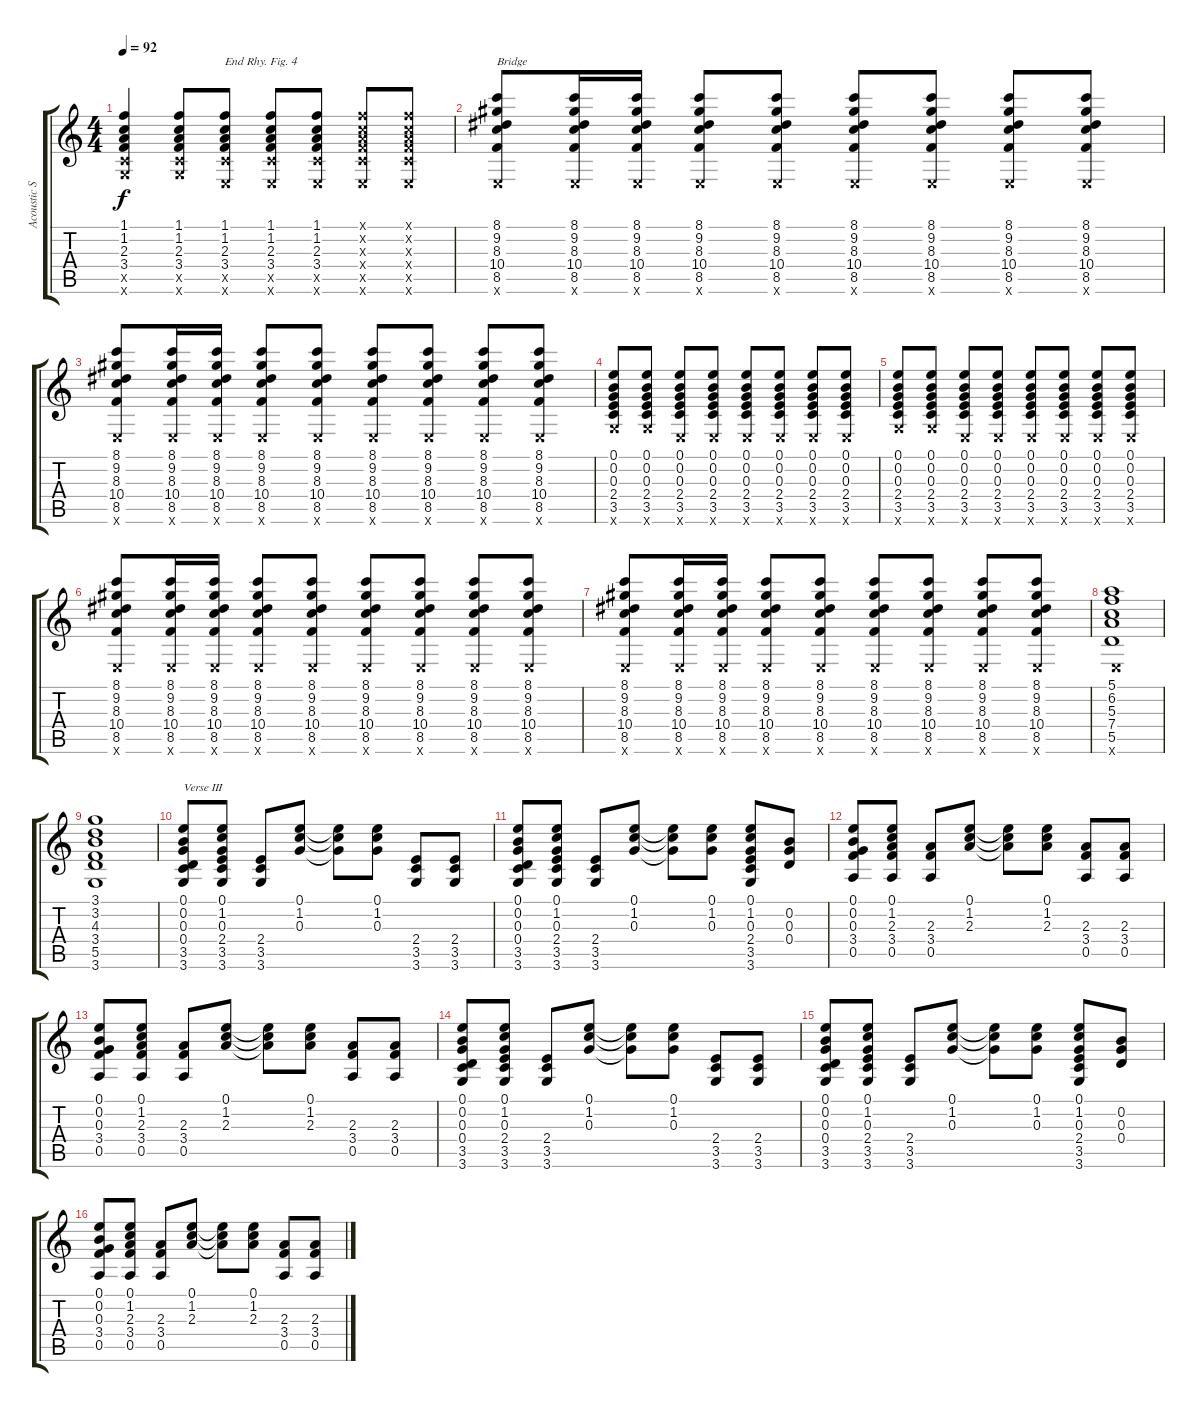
\track ("Acoustic Standard" "Acoustic S") {instrument acousticguitarsteel}
\staff {score tabs}
\tuning (E4 B3 G3 D3 A2 E2) {hide}
\ts (4 4)
\tempo 92
\clef g2
\ks c
(1.1 1.2 2.3 3.4 3.5{x} 3.6{x}).4{dy f} (1.1 1.2 2.3 3.4 3.5{x} 3.6{x}).8 (1.1 1.2 2.3 3.4 3.5{x} 0.6{x}).8{txt "End Rhy. Fig. 4"} (1.1 1.2 2.3 3.4 3.5{x} 0.6{x}).8 (1.1 1.2 2.3 3.4 3.5{x} 0.6{x}).8 (1.1{x} 1.2{x} 2.3{x} 3.4{x} 3.5{x} 0.6{x}).8 (1.1{x} 1.2{x} 2.3{x} 3.4{x} 3.5{x} 0.6{x}).8 |
(8.1 9.2 8.3 10.4 8.5 0.6{x}).8{txt "Bridge"} (8.1 9.2 8.3 10.4 8.5 0.6{x}).16 (8.1 9.2 8.3 10.4 8.5 0.6{x}).16 (8.1 9.2 8.3 10.4 8.5 0.6{x}).8 (8.1 9.2 8.3 10.4 8.5 0.6{x}).8 (8.1 9.2 8.3 10.4 8.5 0.6{x}).8 (8.1 9.2 8.3 10.4 8.5 0.6{x}).8 (8.1 9.2 8.3 10.4 8.5 0.6{x}).8 (8.1 9.2 8.3 10.4 8.5 0.6{x}).8 |
(8.1 9.2 8.3 10.4 8.5 0.6{x}).8 (8.1 9.2 8.3 10.4 8.5 0.6{x}).16 (8.1 9.2 8.3 10.4 8.5 0.6{x}).16 (8.1 9.2 8.3 10.4 8.5 0.6{x}).8 (8.1 9.2 8.3 10.4 8.5 0.6{x}).8 (8.1 9.2 8.3 10.4 8.5 0.6{x}).8 (8.1 9.2 8.3 10.4 8.5 0.6{x}).8 (8.1 9.2 8.3 10.4 8.5 0.6{x}).8 (8.1 9.2 8.3 10.4 8.5 0.6{x}).8 |
(0.1 0.2 0.3 2.4 3.5 3.6{x}).8 (0.1 0.2 0.3 2.4 3.5 3.6{x}).8 (0.1 0.2 0.3 2.4 3.5 0.6{x}).8 (0.1 0.2 0.3 2.4 3.5 0.6{x}).8 (0.1 0.2 0.3 2.4 3.5 0.6{x}).8 (0.1 0.2 0.3 2.4 3.5 0.6{x}).8 (0.1 0.2 0.3 2.4 3.5 0.6{x}).8 (0.1 0.2 0.3 2.4 3.5 0.6{x}).8 |
(0.1 0.2 0.3 2.4 3.5 3.6{x}).8 (0.1 0.2 0.3 2.4 3.5 3.6{x}).8 (0.1 0.2 0.3 2.4 3.5 0.6{x}).8 (0.1 0.2 0.3 2.4 3.5 0.6{x}).8 (0.1 0.2 0.3 2.4 3.5 0.6{x}).8 (0.1 0.2 0.3 2.4 3.5 0.6{x}).8 (0.1 0.2 0.3 2.4 3.5 0.6{x}).8 (0.1 0.2 0.3 2.4 3.5 0.6{x}).8 |
(8.1 9.2 8.3 10.4 8.5 0.6{x}).8 (8.1 9.2 8.3 10.4 8.5 0.6{x}).16 (8.1 9.2 8.3 10.4 8.5 0.6{x}).16 (8.1 9.2 8.3 10.4 8.5 0.6{x}).8 (8.1 9.2 8.3 10.4 8.5 0.6{x}).8 (8.1 9.2 8.3 10.4 8.5 0.6{x}).8 (8.1 9.2 8.3 10.4 8.5 0.6{x}).8 (8.1 9.2 8.3 10.4 8.5 0.6{x}).8 (8.1 9.2 8.3 10.4 8.5 0.6{x}).8 |
(8.1 9.2 8.3 10.4 8.5 0.6{x}).8 (8.1 9.2 8.3 10.4 8.5 0.6{x}).16 (8.1 9.2 8.3 10.4 8.5 0.6{x}).16 (8.1 9.2 8.3 10.4 8.5 0.6{x}).8 (8.1 9.2 8.3 10.4 8.5 0.6{x}).8 (8.1 9.2 8.3 10.4 8.5 0.6{x}).8 (8.1 9.2 8.3 10.4 8.5 0.6{x}).8 (8.1 9.2 8.3 10.4 8.5 0.6{x}).8 (8.1 9.2 8.3 10.4 8.5 0.6{x}).8 |
(5.1 6.2 5.3 7.4 5.5 0.6{x}).1 |
(3.1 3.2 4.3 3.4 5.5 3.6).1 |
(0.1 0.2 0.3 0.4 3.5 3.6).8{txt "Verse III"} (0.1 1.2 0.3 2.4 3.5 3.6).8 (2.4 3.5 3.6).8 (0.1 1.2 0.3).8 (0.1{t} 1.2{t} 0.3{t}).8 (0.1 1.2 0.3).8 (2.4 3.5 3.6).8 (2.4 3.5 3.6).8 |
(0.1 0.2 0.3 0.4 3.5 3.6).8 (0.1 1.2 0.3 2.4 3.5 3.6).8 (2.4 3.5 3.6).8 (0.1 1.2 0.3).8 (0.1{t} 1.2{t} 0.3{t}).8 (0.1 1.2 0.3).8 (0.1 1.2 0.3 2.4 3.5 3.6).8 (0.2 0.3 0.4).8 |
(0.1 0.2 0.3 3.4 0.5).8 (0.1 1.2 2.3 3.4 0.5).8 (2.3 3.4 0.5).8 (0.1 1.2 2.3).8 (0.1{t} 1.2{t} 2.3{t}).8 (0.1 1.2 2.3).8 (2.3 3.4 0.5).8 (2.3 3.4 0.5).8 |
(0.1 0.2 0.3 3.4 0.5).8 (0.1 1.2 2.3 3.4 0.5).8 (2.3 3.4 0.5).8 (0.1 1.2 2.3).8 (0.1{t} 1.2{t} 2.3{t}).8 (0.1 1.2 2.3).8 (2.3 3.4 0.5).8 (2.3 3.4 0.5).8 |
(0.1 0.2 0.3 0.4 3.5 3.6).8 (0.1 1.2 0.3 2.4 3.5 3.6).8 (2.4 3.5 3.6).8 (0.1 1.2 0.3).8 (0.1{t} 1.2{t} 0.3{t}).8 (0.1 1.2 0.3).8 (2.4 3.5 3.6).8 (2.4 3.5 3.6).8 |
(0.1 0.2 0.3 0.4 3.5 3.6).8 (0.1 1.2 0.3 2.4 3.5 3.6).8 (2.4 3.5 3.6).8 (0.1 1.2 0.3).8 (0.1{t} 1.2{t} 0.3{t}).8 (0.1 1.2 0.3).8 (0.1 1.2 0.3 2.4 3.5 3.6).8 (0.2 0.3 0.4).8 |
(0.1 0.2 0.3 3.4 0.5).8 (0.1 1.2 2.3 3.4 0.5).8 (2.3 3.4 0.5).8 (0.1 1.2 2.3).8 (0.1{t} 1.2{t} 2.3{t}).8 (0.1 1.2 2.3).8 (2.3 3.4 0.5).8 (2.3 3.4 0.5).8
